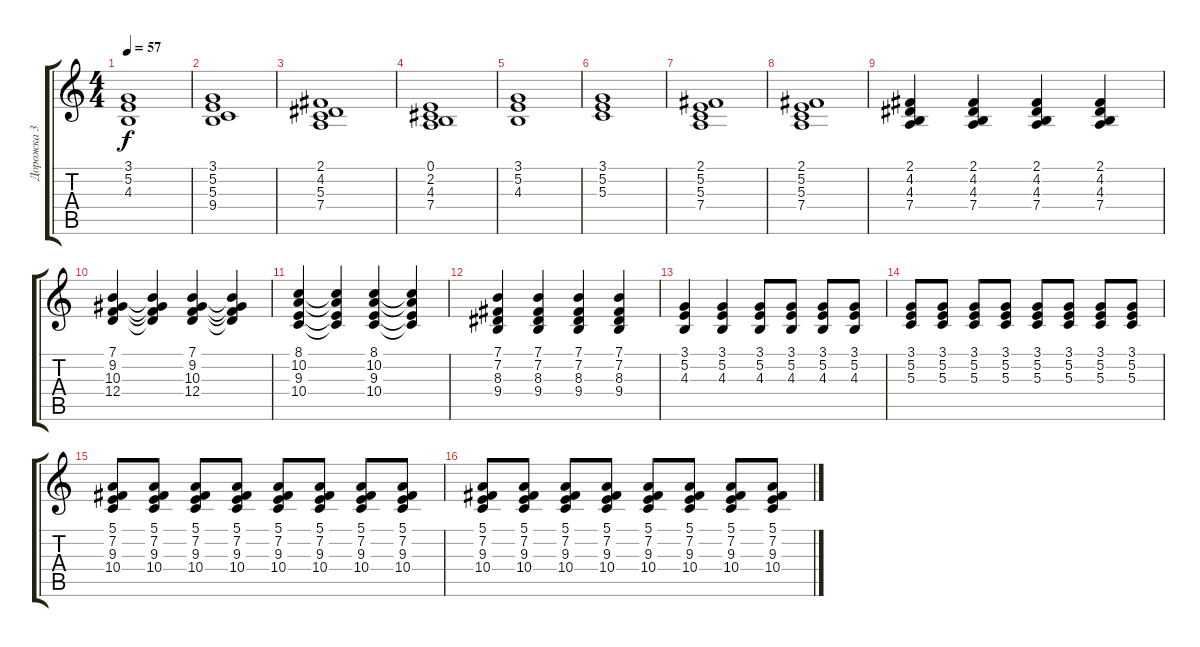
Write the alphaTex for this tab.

\track ("Дорожка 3" "Дорожка 3") {instrument drawbarorgan}
\staff {score tabs}
\tuning (E4 B3 G3 D3 A2 E2) {hide}
\ts (4 4)
\tempo 57
\clef g2
\ks c
(3.1 5.2 4.3).1{dy f} |
(3.1 5.2 5.3 9.4).1 |
(2.1 4.2 5.3 7.4).1 |
(0.1 2.2 4.3 7.4).1 |
(3.1 5.2 4.3).1 |
(3.1 5.2 5.3).1 |
(2.1 5.2 5.3 7.4).1 |
(2.1 5.2 5.3 7.4).1 |
(2.1 4.2 4.3 7.4).4 (2.1 4.2 4.3 7.4).4 (2.1 4.2 4.3 7.4).4{volume 4} (2.1 4.2 4.3 7.4).4 |
(7.1 9.2 10.3 12.4).4 (7.1{t} 9.2{t} 10.3{t} 12.4{t}).4 (7.1 9.2 10.3 12.4).4 (7.1{t} 9.2{t} 10.3{t} 12.4{t}).4 |
(8.1 10.2 9.3 10.4).4 (8.1{t} 10.2{t} 9.3{t} 10.4{t}).4 (8.1 10.2 9.3 10.4).4 (8.1{t} 10.2{t} 9.3{t} 10.4{t}).4 |
(7.1 7.2 8.3 9.4).4 (7.1 7.2 8.3 9.4).4 (7.1 7.2 8.3 9.4).4 (7.1 7.2 8.3 9.4).4 |
(3.1 5.2 4.3).4 (3.1 5.2 4.3).4 (3.1 5.2 4.3).8 (3.1 5.2 4.3).8 (3.1 5.2 4.3).8 (3.1 5.2 4.3).8 |
(3.1 5.2 5.3).8 (3.1 5.2 5.3).8 (3.1 5.2 5.3).8 (3.1 5.2 5.3).8 (3.1 5.2 5.3).8 (3.1 5.2 5.3).8 (3.1 5.2 5.3).8 (3.1 5.2 5.3).8 |
(5.1 7.2 9.3 10.4).8 (5.1 7.2 9.3 10.4).8 (5.1 7.2 9.3 10.4).8 (5.1 7.2 9.3 10.4).8 (5.1 7.2 9.3 10.4).8 (5.1 7.2 9.3 10.4).8 (5.1 7.2 9.3 10.4).8 (5.1 7.2 9.3 10.4).8 |
(5.1 7.2 9.3 10.4).8 (5.1 7.2 9.3 10.4).8 (5.1 7.2 9.3 10.4).8 (5.1 7.2 9.3 10.4).8 (5.1 7.2 9.3 10.4).8 (5.1 7.2 9.3 10.4).8 (5.1 7.2 9.3 10.4).8 (5.1 7.2 9.3 10.4).8
